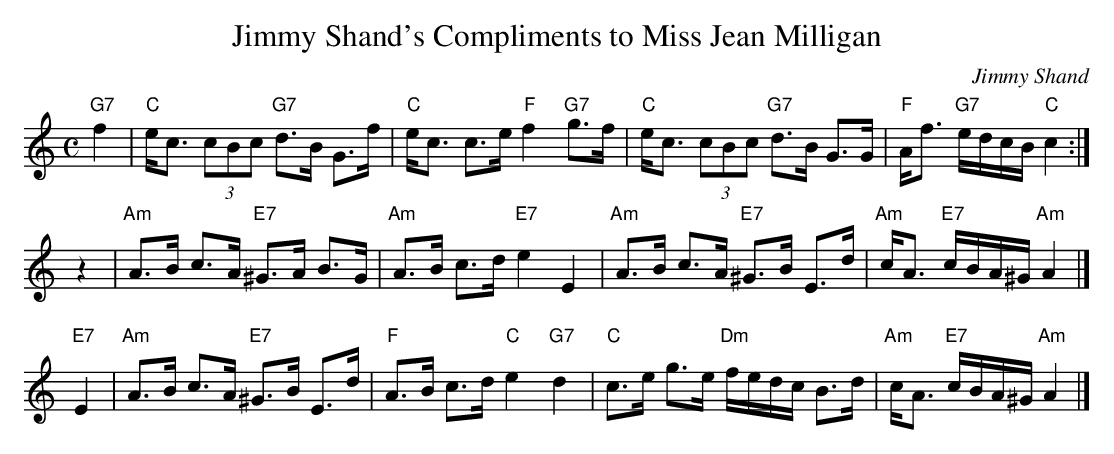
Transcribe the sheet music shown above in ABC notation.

X:1
T: Jimmy Shand's Compliments to Miss Jean Milligan
C: Jimmy Shand
M: C
L: 1/16
K: C
"G7"f4 \
| "C"ec3 (3c2B2c2 "G7"d3B G3f | "C"ec3 c3e "F"f4 "G7"g3f \
| "C"ec3 (3c2B2c2 "G7"d3B G3G | "F"Af3 "G7"edcB "C"c4 :|
z4 \
| "Am"A3B c3A "E7"^G3A B3G | "Am"A3B c3d "E7"e4 E4 \
| "Am"A3B c3A "E7"^G3B E3d | "Am"cA3 "E7"cBA^G "Am"A4 |]
"E7"E4 \
| "Am"A3B c3A "E7"^G3B E3d | "F"A3B c3d "C"e4 "G7"d4 \
| "C"c3e g3e "Dm"fedc B3d | "Am"cA3 "E7"cBA^G "Am"A4 |]
